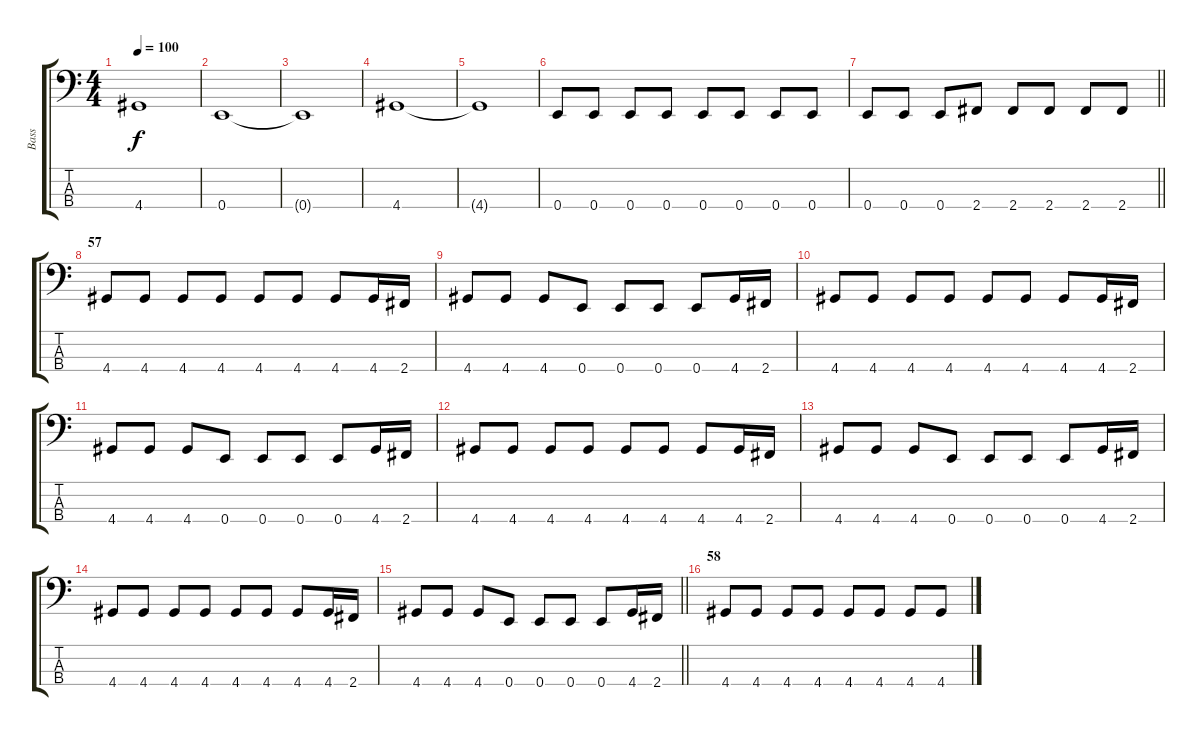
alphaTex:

\track ("Bass" "Bass") {instrument electricbassfinger}
\staff {score tabs}
\tuning (G2 D2 A1 E1) {hide}
\ts (4 4)
\tempo 100
\clef f4
\ks c
4.4{t}.1{dy f} |
0.4.1 |
0.4{t}.1 |
4.4.1 |
4.4{t}.1 |
0.4.8 0.4.8 0.4.8 0.4.8 0.4.8 0.4.8 0.4.8 0.4.8 |
\barLineRight lightlight
0.4.8 0.4.8 0.4.8 2.4.8 2.4.8 2.4.8 2.4.8 2.4.8 |
\section ("" "57")
4.4.8 4.4.8 4.4.8 4.4.8 4.4.8 4.4.8 4.4.8 4.4.16 2.4.16 |
4.4.8 4.4.8 4.4.8 0.4.8 0.4.8 0.4.8 0.4.8 4.4.16 2.4.16 |
4.4.8 4.4.8 4.4.8 4.4.8 4.4.8 4.4.8 4.4.8 4.4.16 2.4.16 |
4.4.8 4.4.8 4.4.8 0.4.8 0.4.8 0.4.8 0.4.8 4.4.16 2.4.16 |
4.4.8 4.4.8 4.4.8 4.4.8 4.4.8 4.4.8 4.4.8 4.4.16 2.4.16 |
4.4.8 4.4.8 4.4.8 0.4.8 0.4.8 0.4.8 0.4.8 4.4.16 2.4.16 |
4.4.8 4.4.8 4.4.8 4.4.8 4.4.8 4.4.8 4.4.8 4.4.16 2.4.16 |
\barLineRight lightlight
4.4.8 4.4.8 4.4.8 0.4.8 0.4.8 0.4.8 0.4.8 4.4.16 2.4.16 |
\section ("" "58")
4.4.8 4.4.8 4.4.8 4.4.8 4.4.8 4.4.8 4.4.8 4.4.8
